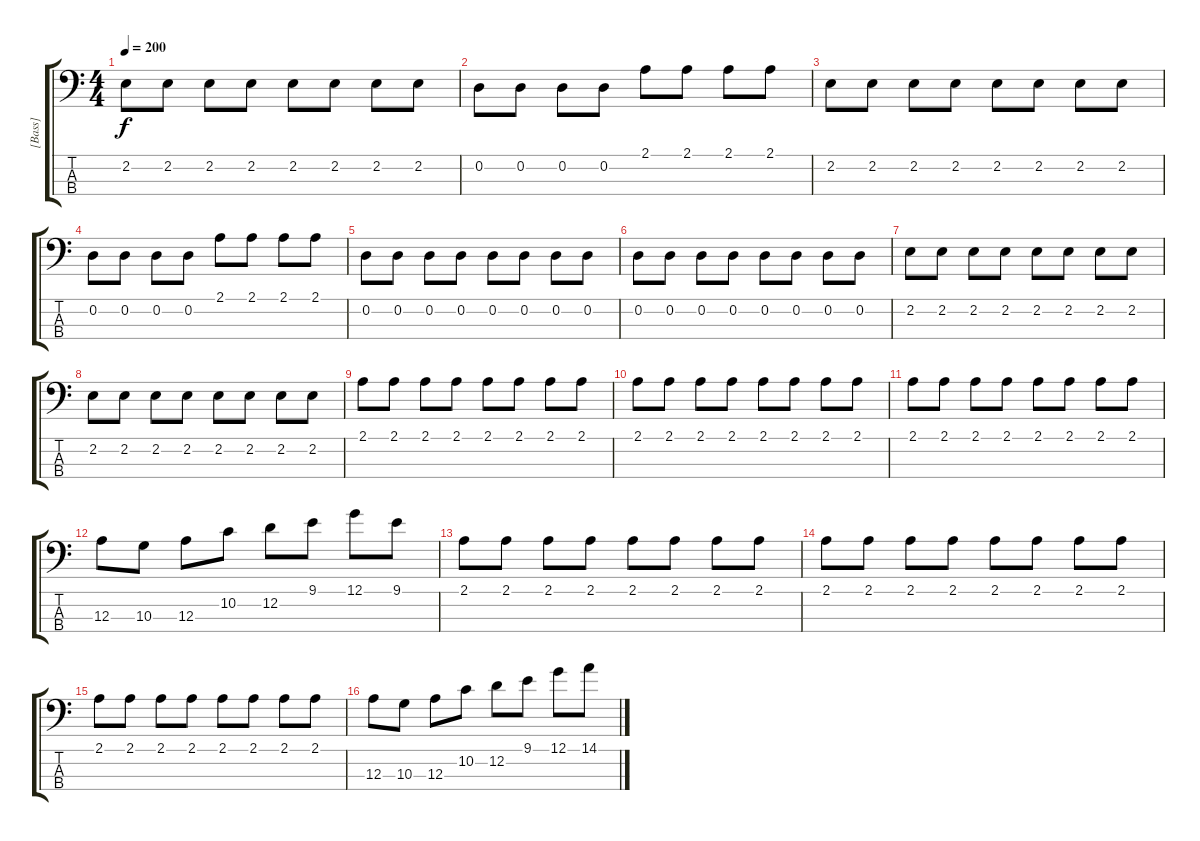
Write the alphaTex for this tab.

\track ("[Bass]" "[Bass]") {instrument electricbassfinger}
\staff {score tabs}
\tuning (G2 D2 A1 D1) {hide}
\ts (4 4)
\tempo 200
\clef f4
\ks c
2.2.8{dy f} 2.2.8 2.2.8 2.2.8 2.2.8 2.2.8 2.2.8 2.2.8 |
0.2.8 0.2.8 0.2.8 0.2.8 2.1.8 2.1.8 2.1.8 2.1.8 |
2.2.8 2.2.8 2.2.8 2.2.8 2.2.8 2.2.8 2.2.8 2.2.8 |
0.2.8 0.2.8 0.2.8 0.2.8 2.1.8 2.1.8 2.1.8 2.1.8 |
0.2.8 0.2.8 0.2.8 0.2.8 0.2.8 0.2.8 0.2.8 0.2.8 |
0.2.8 0.2.8 0.2.8 0.2.8 0.2.8 0.2.8 0.2.8 0.2.8 |
2.2.8 2.2.8 2.2.8 2.2.8 2.2.8 2.2.8 2.2.8 2.2.8 |
2.2.8 2.2.8 2.2.8 2.2.8 2.2.8 2.2.8 2.2.8 2.2.8 |
2.1.8 2.1.8 2.1.8 2.1.8 2.1.8 2.1.8 2.1.8 2.1.8 |
2.1.8 2.1.8 2.1.8 2.1.8 2.1.8 2.1.8 2.1.8 2.1.8 |
2.1.8 2.1.8 2.1.8 2.1.8 2.1.8 2.1.8 2.1.8 2.1.8 |
12.3.8 10.3.8 12.3.8 10.2.8 12.2.8 9.1.8 12.1.8 9.1.8 |
2.1.8 2.1.8 2.1.8 2.1.8 2.1.8 2.1.8 2.1.8 2.1.8 |
2.1.8 2.1.8 2.1.8 2.1.8 2.1.8 2.1.8 2.1.8 2.1.8 |
2.1.8 2.1.8 2.1.8 2.1.8 2.1.8 2.1.8 2.1.8 2.1.8 |
12.3.8 10.3.8 12.3.8 10.2.8 12.2.8 9.1.8 12.1.8 14.1.8
